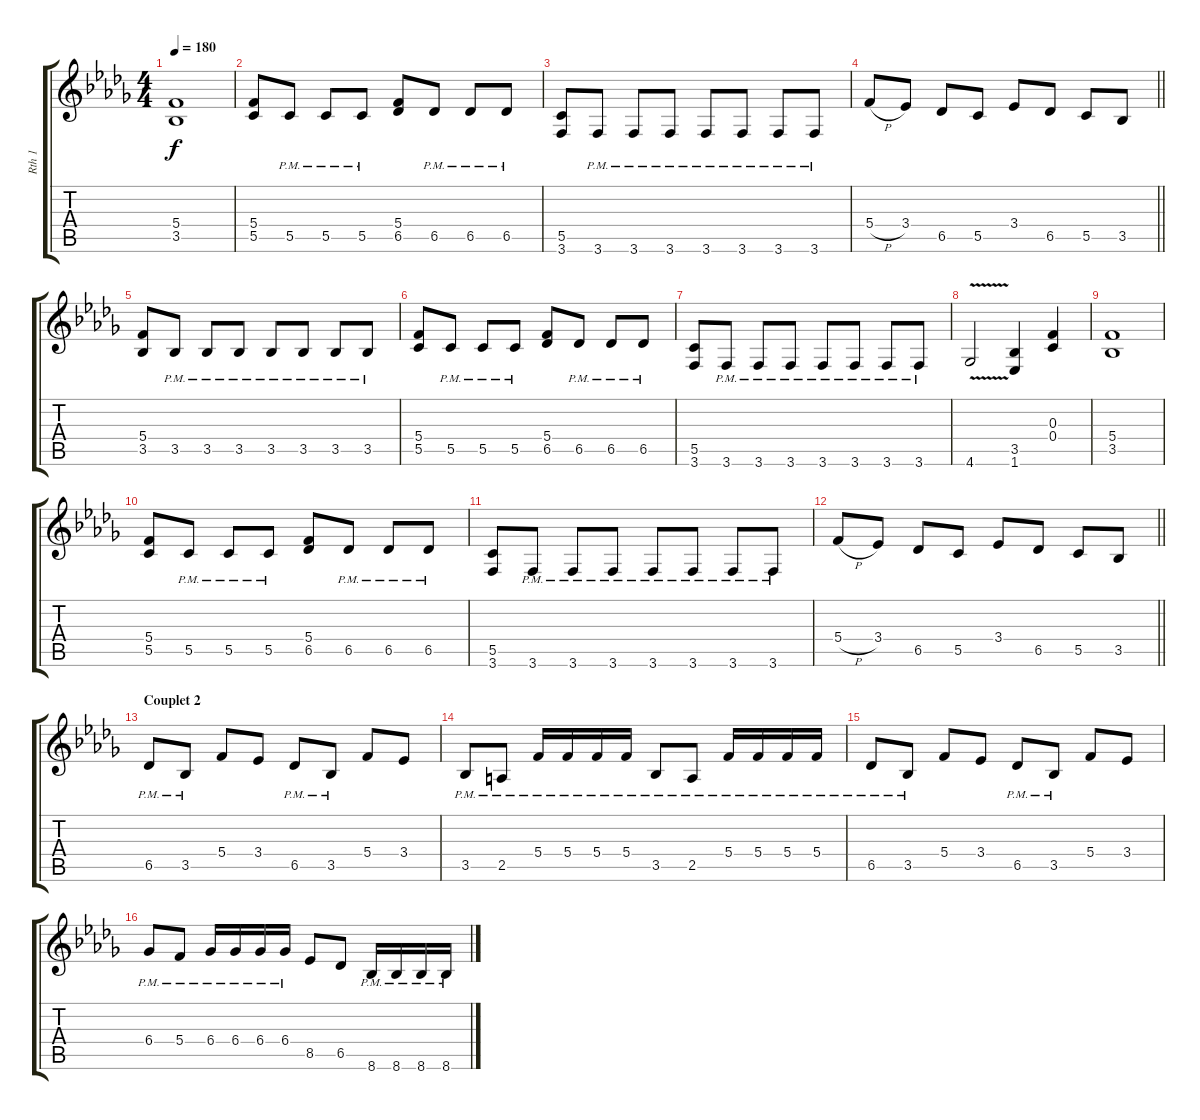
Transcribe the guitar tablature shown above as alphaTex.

\track ("Rth 1" "Rth 1") {instrument distortionguitar}
\staff {score tabs}
\tuning (D4 A3 F3 C3 G2 D2) {hide}
\ts (4 4)
\tempo 180
\clef g2
\ks bbminor
(5.4 3.5).1{dy f} |
(5.4 5.5).8 5.5{pm}.8 5.5{pm}.8 5.5{pm}.8 (5.4 6.5).8 6.5{pm}.8 6.5{pm}.8 6.5{pm}.8 |
(5.5 3.6).8 3.6{pm}.8 3.6{pm}.8 3.6{pm}.8 3.6{pm}.8 3.6{pm}.8 3.6{pm}.8 3.6{pm}.8 |
\barLineRight lightlight
5.4{h}.8 3.4.8 6.5.8 5.5.8 3.4.8 6.5.8 5.5.8 3.5.8 |
(5.4 3.5).8 3.5{pm}.8 3.5{pm}.8 3.5{pm}.8 3.5{pm}.8 3.5{pm}.8 3.5{pm}.8 3.5{pm}.8 |
(5.4 5.5).8 5.5{pm}.8 5.5{pm}.8 5.5{pm}.8 (5.4 6.5).8 6.5{pm}.8 6.5{pm}.8 6.5{pm}.8 |
(5.5 3.6).8 3.6{pm}.8 3.6{pm}.8 3.6{pm}.8 3.6{pm}.8 3.6{pm}.8 3.6{pm}.8 3.6{pm}.8 |
4.6{v}.2 (3.5 1.6).4 (0.3 0.4).4 |
(5.4 3.5).1 |
(5.4 5.5).8 5.5{pm}.8 5.5{pm}.8 5.5{pm}.8 (5.4 6.5).8 6.5{pm}.8 6.5{pm}.8 6.5{pm}.8 |
(5.5 3.6).8 3.6{pm}.8 3.6{pm}.8 3.6{pm}.8 3.6{pm}.8 3.6{pm}.8 3.6{pm}.8 3.6{pm}.8 |
\barLineRight lightlight
5.4{h}.8 3.4.8 6.5.8 5.5.8 3.4.8 6.5.8 5.5.8 3.5.8 |
\section ("" "Couplet 2")
6.5{pm}.8 3.5{pm}.8 5.4.8 3.4.8 6.5{pm}.8 3.5{pm}.8 5.4.8 3.4.8 |
3.5{pm}.8 2.5{pm}.8 5.4{pm}.16 5.4{pm}.16 5.4{pm}.16 5.4{pm}.16 3.5{pm}.8 2.5{pm}.8 5.4{pm}.16 5.4{pm}.16 5.4{pm}.16 5.4{pm}.16 |
6.5{pm}.8 3.5{pm}.8 5.4.8 3.4.8 6.5{pm}.8 3.5{pm}.8 5.4.8 3.4.8 |
6.4{pm}.8 5.4{pm}.8 6.4{pm}.16 6.4{pm}.16 6.4{pm}.16 6.4{pm}.16 8.5.8 6.5.8 8.6{pm}.16 8.6{pm}.16 8.6{pm}.16 8.6{pm}.16
